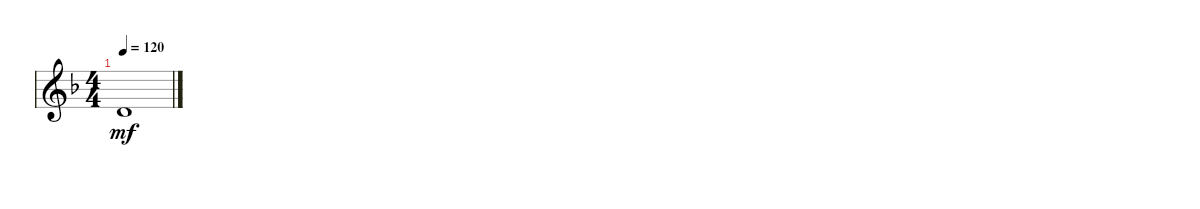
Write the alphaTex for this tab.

\defaultSystemsLayout 4
\bracketExtendMode groupsimilarinstruments
\singleTrackTrackNamePolicy hidden
\multiTrackTrackNamePolicy hidden
\otherSystemsTrackNameOrientation horizontal
\track ("Lead" "Lead") {solo instrument acousticguitarsteel}
\staff {score}
\tuning (E4 B3 G3 D3 A2 E2)
\ts (4 4)
\tempo 120
\clef g2
\ks f
0.4{t}.1{lyrics (0 "") lyrics (1 "") lyrics (2 "") lyrics (3 "") lyrics (4 "") dy mf}
